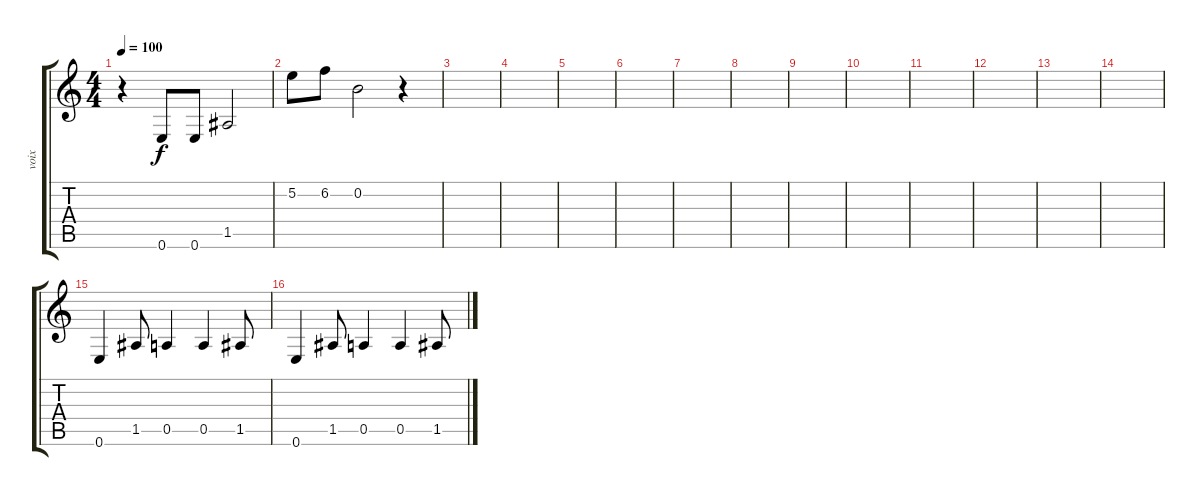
\track ("voix" "voix") {instrument distortionguitar}
\staff {score tabs}
\tuning (E4 B3 G3 D3 A2 E2) {hide}
\ts (4 4)
\tempo 100
\clef g2
\ks c
r.4{dy f} 0.6.8 0.6.8 1.5.2 |
5.2.8 6.2.8 0.2.2 r.4 |
|
|
|
|
|
|
|
|
|
|
|
|
0.6.4 1.5.8 0.5.4 0.5.4 1.5.8 |
0.6.4 1.5.8 0.5.4 0.5.4 1.5.8
